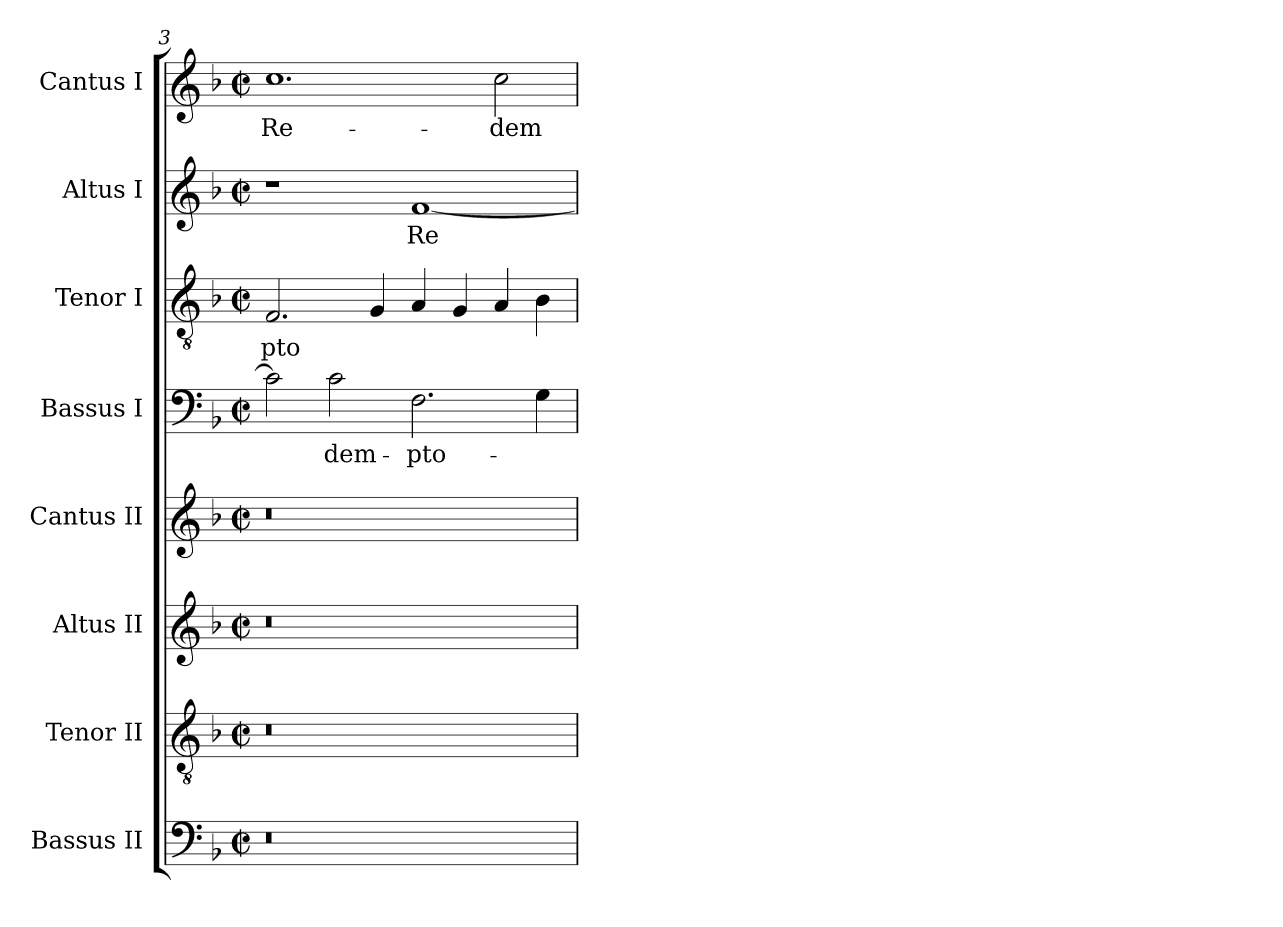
**kern	**kern	**kern	**kern	**kern	**text	**kern	**text	**kern	**text	**kern	**text
*part8	*part7	*part6	*part5	*part4	*part4	*part3	*part3	*part2	*part2	*part1	*part1
*staff8	*staff7	*staff6	*staff5	*staff4	*staff4	*staff3	*staff3	*staff2	*staff2	*staff1	*staff1
*I"Bassus II	*I"Tenor II	*I"Altus II	*I"Cantus II	*I"Bassus I	*	*I"Tenor I	*	*I"Altus I	*	*I"Cantus I	*
*clefF4	*clefGv2	*clefG2	*clefG2	*clefF4	*	*clefGv2	*	*clefG2	*	*clefG2	*
*k[b-]	*k[b-]	*k[b-]	*k[b-]	*k[b-]	*	*k[b-]	*	*k[b-]	*	*k[b-]	*
*F:	*F:	*F:	*F:	*F:	*	*F:	*	*F:	*	*F:	*
*M2/2	*M2/2	*M2/2	*M2/2	*M2/2	*	*M2/2	*	*M2/2	*	*M2/2	*
*met(c|)	*met(c|)	*met(c|)	*met(c|)	*met(c|)	*	*met(c|)	*	*met(c|)	*	*met(c|)	*
=3	=3	=3	=3	=3	=3	=3	=3	=3	=3	=3	=3
!	!	!	!	!	!	!	!LO:LY:b	!	!	!	!LO:LY:b:cj
0r	0r	0r	0r	2c\]	.	2.F/	pto	1r	.	1.cc	Re-
!	!	!	!	!	!LO:LY:b:cj	!	!	!	!	!	!
.	.	.	.	2c\	-dem-	.	.	.	.	.	.
.	.	.	.	.	.	4G/	.	.	.	.	.
!	!	!	!	!	!LO:LY:b	!	!	!	!LO:LY:b:cj	!	!
.	.	.	.	2.F\	-pto-	4A/	.	[<1f	Re	.	.
.	.	.	.	.	.	4G/	.	.	.	.	.
!	!	!	!	!	!	!	!	!	!	!	!LO:LY:b:cj
.	.	.	.	.	.	4A/	.	.	.	2cc\	-dem-
.	.	.	.	4G\	.	4B-\	.	.	.	.	.
=	=	=	=	=	=	=	=	=	=	=	=
*-	*-	*-	*-	*-	*-	*-	*-	*-	*-	*-	*-
